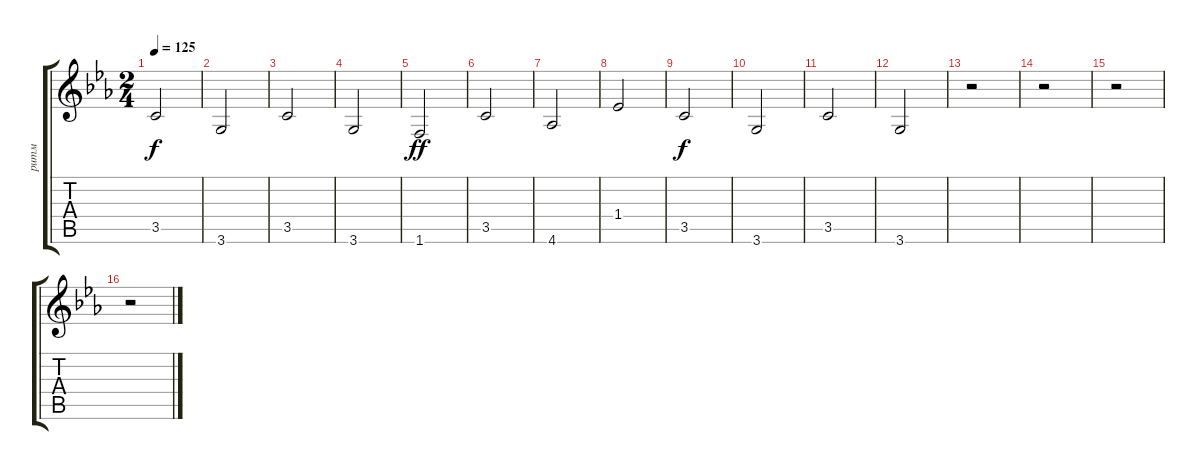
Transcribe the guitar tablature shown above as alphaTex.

\track ("ритм" "ритм") {instrument acousticguitarsteel}
\staff {score tabs}
\tuning (E4 B3 G3 D3 A2 E2) {hide}
\ts (2 4)
\tempo 125
\clef g2
\ks cminor
3.5.2{dy f} |
3.6.2 |
3.5.2 |
3.6.2 |
1.6.2{dy ff} |
3.5.2 |
4.6.2 |
1.4.2 |
3.5.2{dy f} |
3.6.2 |
3.5.2 |
3.6.2 |
r.2 |
r.2 |
r.2 |
r.2
